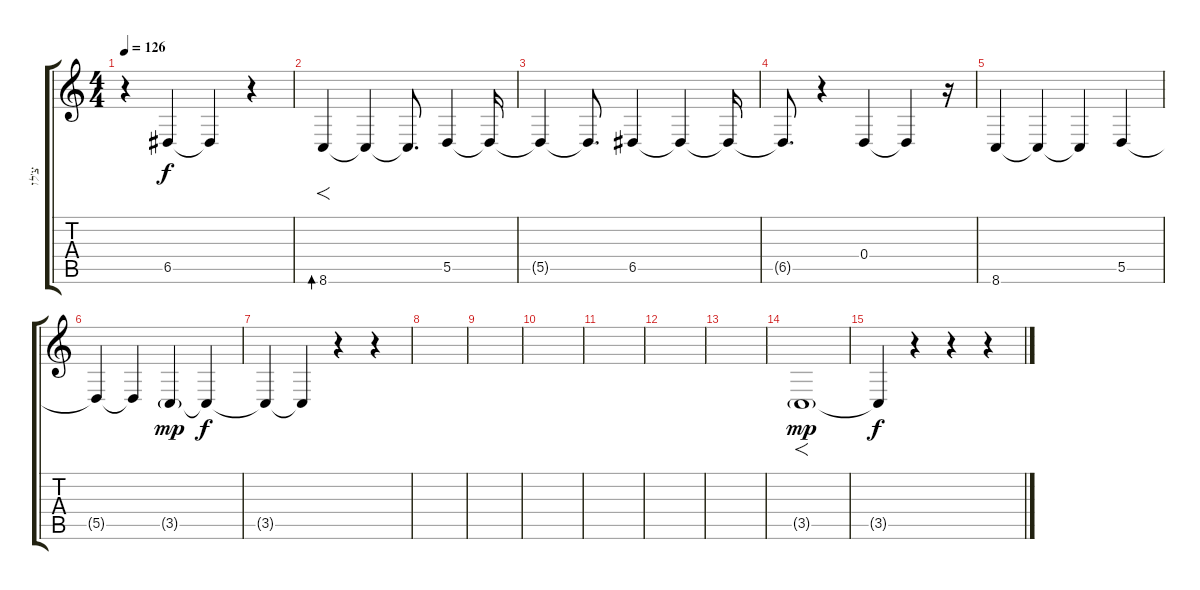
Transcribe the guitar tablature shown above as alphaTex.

\track ("צ'לו" "צ'לו") {instrument cello}
\staff {score tabs}
\tuning (E4 B3 G3 D3 A2 E2) {hide}
\ts (4 4)
\tempo 126
\clef g2
\ks c
r.4{dy f} 6.5{t}.4 6.5{t}.4 r.4 |
8.6.4{f bd 60} 8.6{t}.4 8.6{t}.8{d} 5.5.4 5.5{t}.16 |
5.5{t}.4 5.5{t}.8{d} 6.5.4 6.5{t}.4 6.5{t}.16 |
6.5{t}.8{d} r.4 0.4.4 0.4{t}.4 r.16 |
8.6.4 8.6{t}.4 8.6{t}.4 5.5.4 |
5.5{t}.4 5.5{t}.4 3.5{g}.4{dy mp} 3.5{t}.4{dy f} |
3.5{t}.4 3.5{t}.4 r.4 r.4 |
|
|
|
|
|
|
3.5{g}.1{f dy mp} |
3.5{t}.4{dy f} r.4 r.4 r.4
